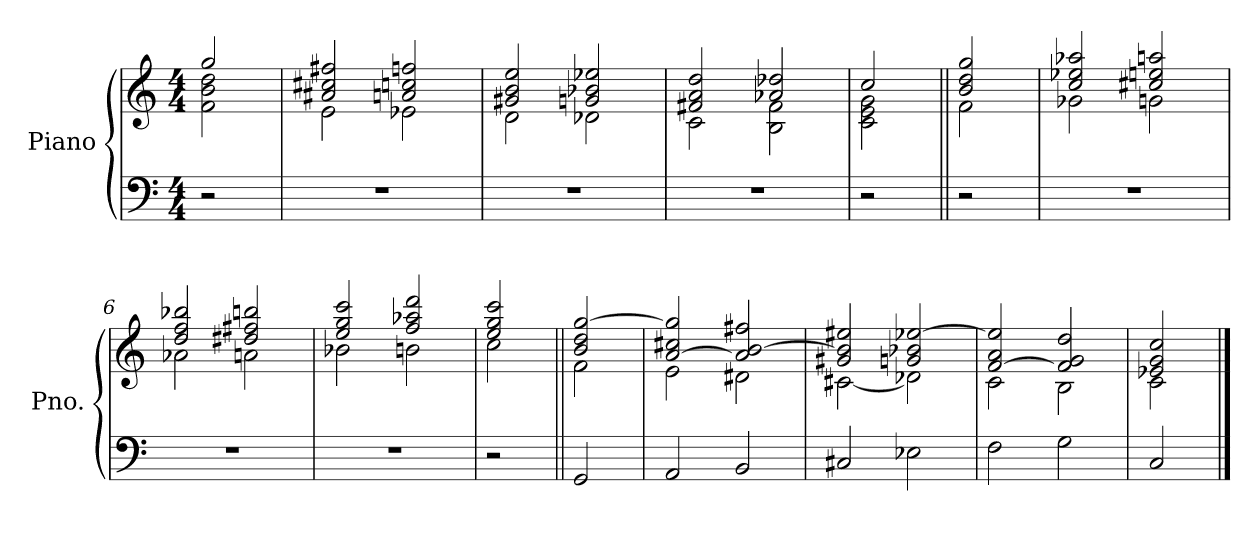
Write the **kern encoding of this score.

**kern	**kern
*part1	*part1
*staff2	*staff1
*I"Piano	*
*I'Pno.	*
*clefF4	*clefG2
*k[]	*k[]
*M4/4	*M4/4
=	=
*	*^
2r	2gg	2f 2b 2dd
=1	=1	=1
1r	2a#X 2cc#X 2ff#X	2e
.	2an 2ccn 2ffn	2e-X
=2	=2	=2
1r	2g#X 2b 2ee	2d
.	2gn 2b-X 2ee-X	2d-X
=3	=3	=3
1r	2f#X 2a 2dd	2c
.	2a-X 2dd-X	2B 2f#
=	=	=
2r	2cc	2c 2e 2g
=4||	=4||	=4||
2r	2b 2dd 2gg	2f
=5	=5	=5
1r	2cc 2ee-X 2aa-X	2g-X
.	2cc#X 2een 2aan	2gn
=6	=6	=6
1r	2dd 2ff 2bb-X	2a-X
.	2dd#X 2ff#X 2bbn	2an
=7	=7	=7
1r	2ee 2gg 2ccc	2b-X
.	2ff 2aa-X 2ddd	2bn
=	=	=
2r	2ee 2gg 2ccc	2cc
=8||	=8||	=8||
2GG	2b 2dd [2gg	2f
=9	=9	=9
2AA	[2a 2cc#X 2gg]	2e
2BB	2a] [2b 2ff#X	2d#X
=10	=10	=10
2C#X	2g#X 2b] 2ee#X	[2c#X
2E-X	2gn 2b-X [2ee-X	2d-X]
=11	=11	=11
2F	[2f 2a 2ee-]	2c
2G	2f] 2g 2dd	2B
=12	=12	=12
2C	2e-X 2g 2cc	2c
*	*v	*v
==	==
*-	*-
